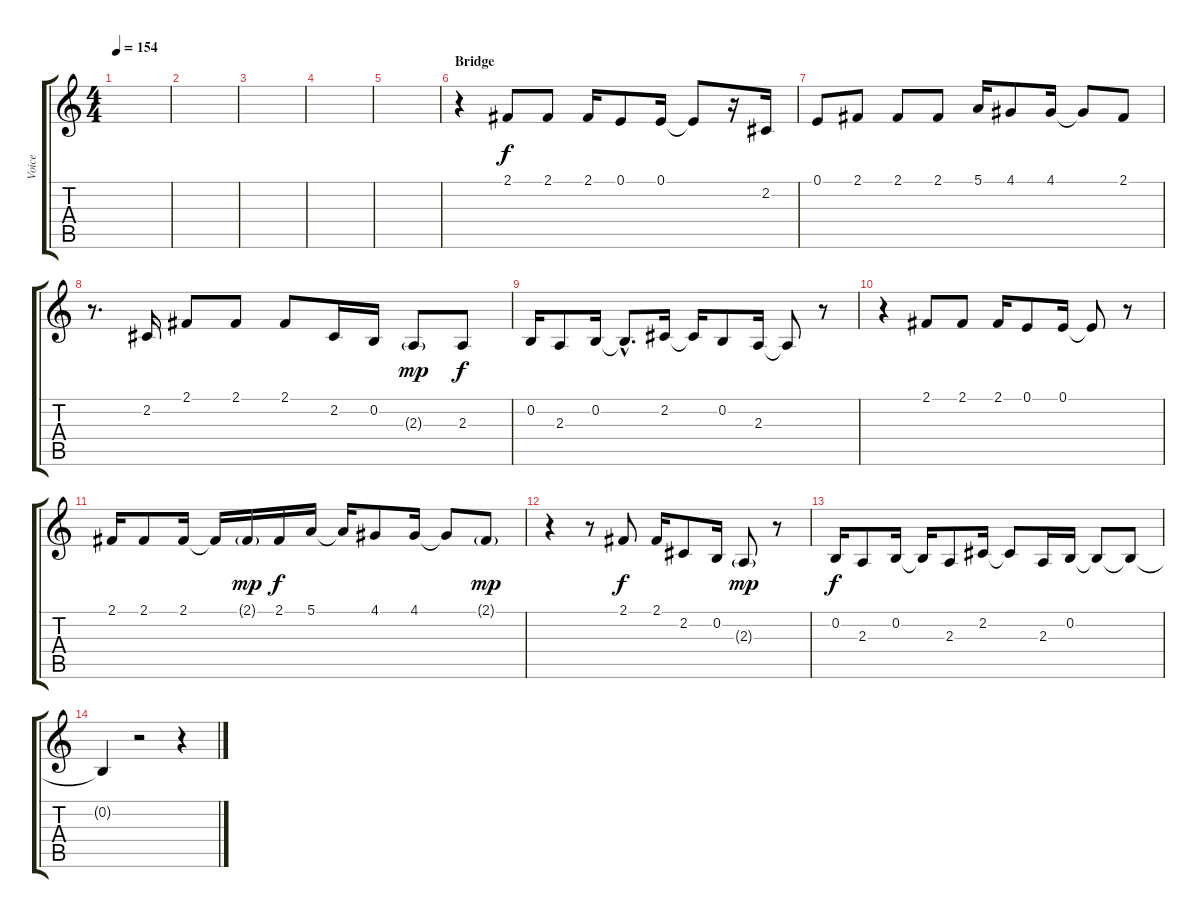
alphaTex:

\track ("Voice" "Voice") {instrument viola}
\staff {score tabs}
\tuning (E4 B3 G3 D3 A2 E2) {hide}
\ts (4 4)
\tempo 154
\clef g2
\ks c
|
|
|
|
|
\section ("" "Bridge")
r.4 2.1.8 2.1.8 2.1.16 0.1.8 0.1.16 0.1{t}.8 r.16 2.2.16 |
0.1.8 2.1.8 2.1.8 2.1.8 5.1.16 4.1.8 4.1.16 4.1{t}.8 2.1.8 |
r.8{d} 2.2.16 2.1.8 2.1.8 2.1.8 2.2.16 0.2.16 2.3{g}.8{dy mp} 2.3.8{dy f} |
0.2.16 2.3.8 0.2.16 0.2{hac t}.8{d} 2.2.16 2.2{t}.16 0.2.8 2.3.16 2.3{t}.8 r.8 |
r.4 2.1.8 2.1.8 2.1.16 0.1.8 0.1.16 0.1{t}.8 r.8 |
2.1.16 2.1.8 2.1.16 2.1{t}.16 2.1{g}.16{dy mp} 2.1.16{dy f} 5.1.16 5.1{t}.16 4.1.8 4.1.16 4.1{t}.8 2.1{g}.8{dy mp} |
r.4 r.8 2.1.8{dy f} 2.1.16 2.2.8 0.2.16 2.3{g}.8{dy mp} r.8 |
0.2.16{dy f} 2.3.8 0.2.16 0.2{t}.16 2.3.8 2.2.16 2.2{t}.8 2.3.16 0.2.16 0.2{t}.8 0.2{t}.8 |
0.2{t}.4 r.2 r.4
